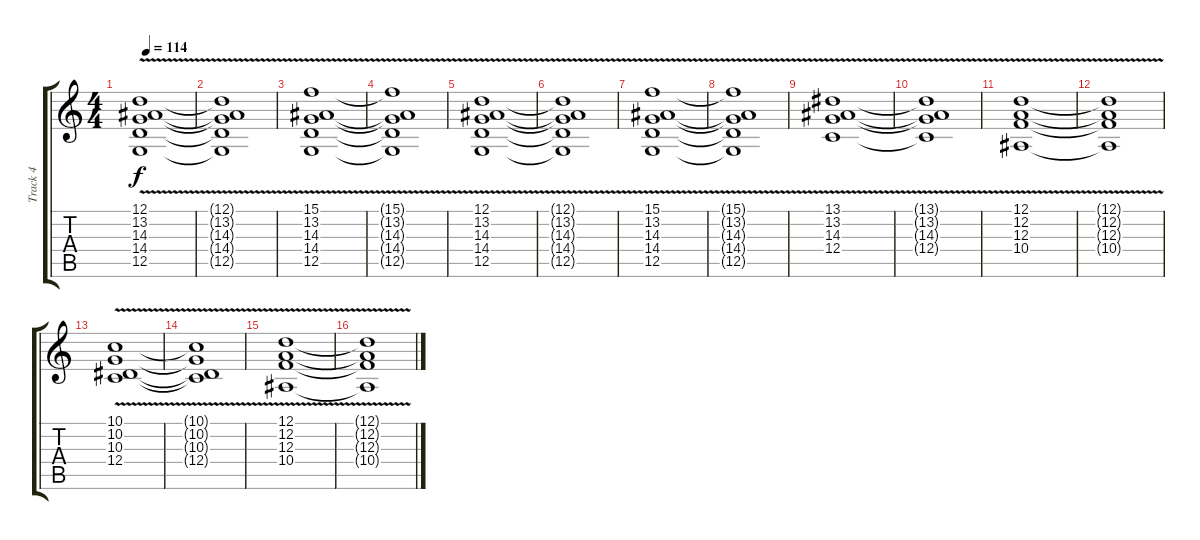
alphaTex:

\track ("Track 4" "Track 4") {instrument fx3crystal}
\staff {score tabs}
\tuning (D4 A3 F3 C3 G2 C2) {hide}
\ts (4 4)
\tempo 114
\clef g2
\ks c
(12.1{v} 13.2{v} 14.3{v} 14.4{v} 12.5{v}).1{dy f} |
(12.1{t} 13.2{t} 14.3{t} 14.4{t} 12.5{t}).1 |
(15.1{v} 13.2{v} 14.3{v} 14.4{v} 12.5{v}).1 |
(15.1{t} 13.2{t} 14.3{t} 14.4{t} 12.5{t}).1 |
(12.1{v} 13.2{v} 14.3{v} 14.4{v} 12.5{v}).1 |
(12.1{t} 13.2{t} 14.3{t} 14.4{t} 12.5{t}).1 |
(15.1{v} 13.2{v} 14.3{v} 14.4{v} 12.5{v}).1 |
(15.1{t} 13.2{t} 14.3{t} 14.4{t} 12.5{t}).1 |
(13.1{v} 13.2{v} 14.3{v} 12.4{v}).1 |
(13.1{t} 13.2{t} 14.3{t} 12.4{t}).1 |
(12.1{v} 12.2{v} 12.3{v} 10.4{v}).1 |
(12.1{t} 12.2{t} 12.3{t} 10.4{t}).1 |
(10.1{v} 10.2{v} 10.3{v} 12.4{v}).1 |
(10.1{t} 10.2{t} 10.3{t} 12.4{t}).1 |
(12.1{v} 12.2{v} 12.3{v} 10.4{v}).1 |
(12.1{t} 12.2{t} 12.3{t} 10.4{t}).1
